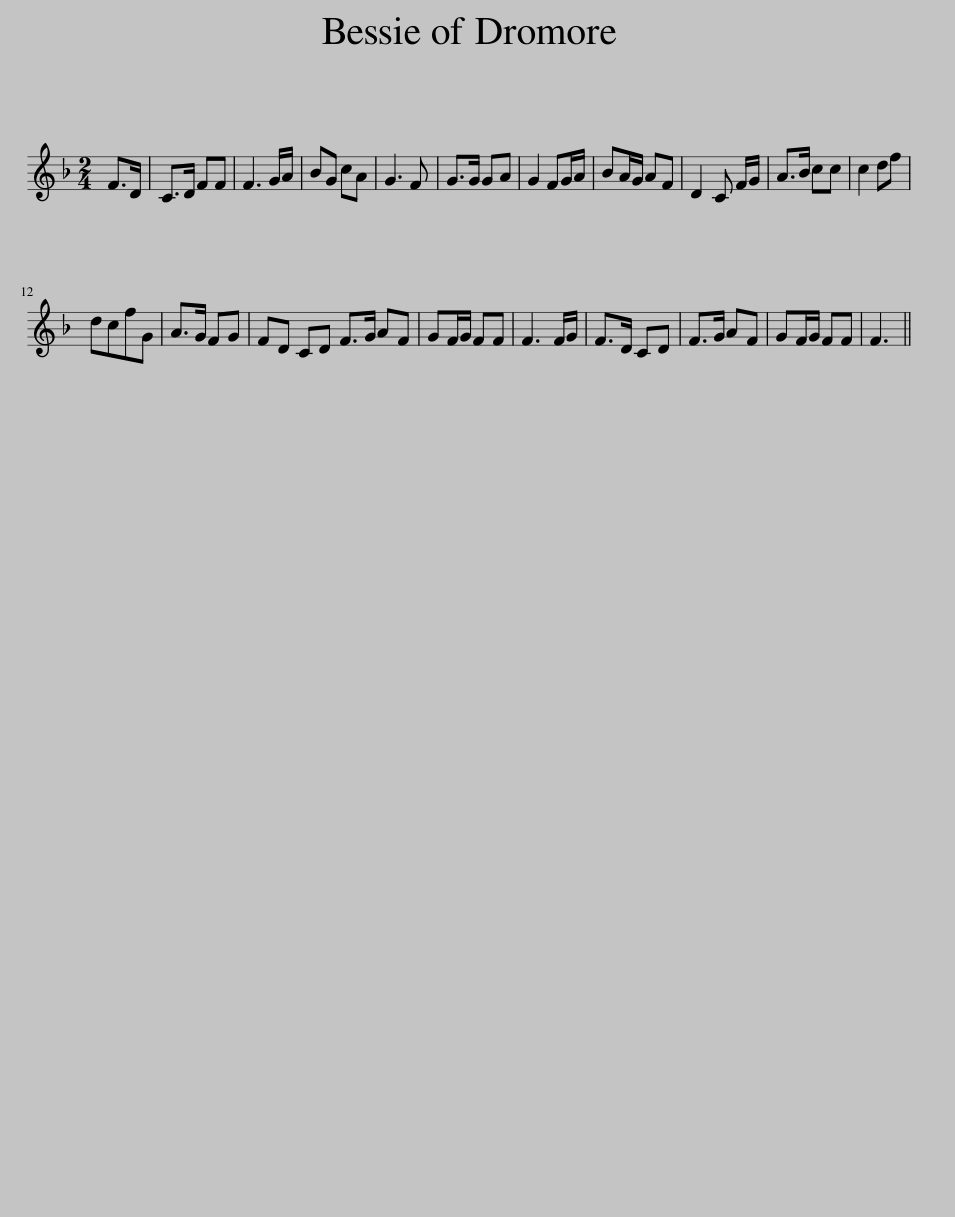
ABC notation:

X:1
L:1/8
M:2/4
I:linebreak $
K:F
V:1 treble
V:1
 F>D | C>D FF | F3 G/A/ | BG cA | G3 F | %5
 G>G GA | G2 FG/A/ | BA/G/ AF | D2 C F/G/ | A>B cc | %10
 c2 df |$ dcfG | A>G FG | FD CD F>G AF | GF/G/ FF | %15
 F3 F/G/ | F>D CD | F>G AF | GF/G/ FF | F3 || %20
